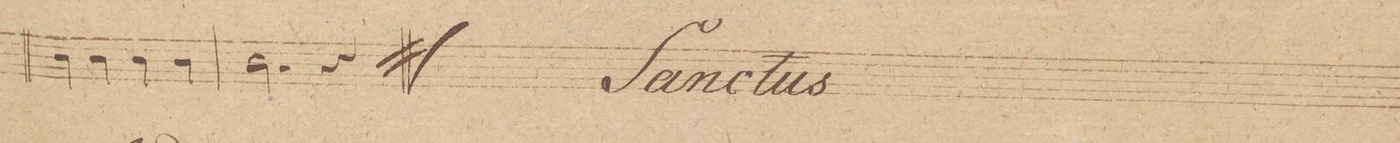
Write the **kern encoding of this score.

**kern
*I"Corno 2do in F.
*clefG2
*k[b-]
*met(c|)
*M2/2
4e\
4e\
4e\
4e\
=89
2.e\
4r
==
*-
